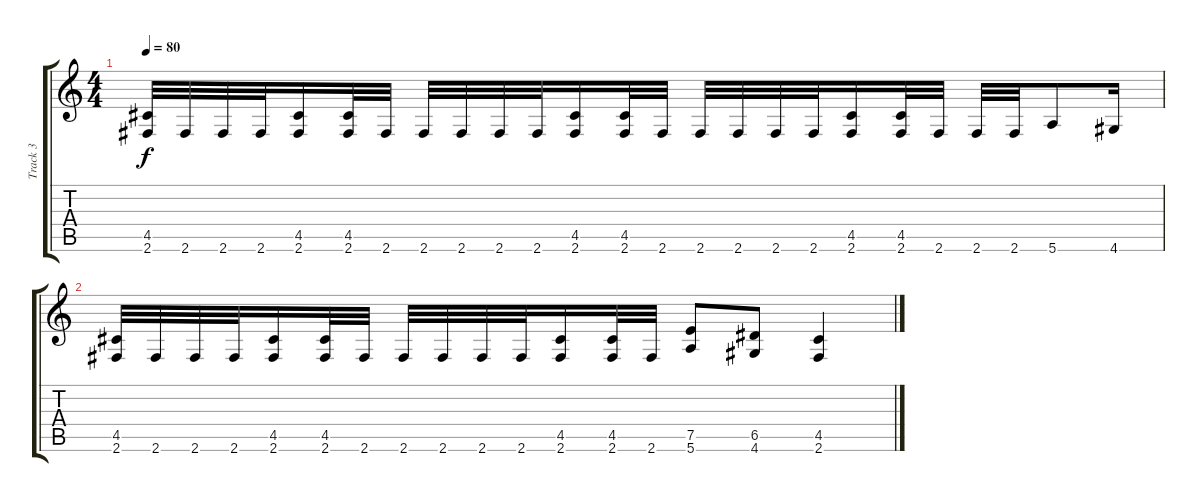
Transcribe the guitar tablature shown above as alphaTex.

\track ("Track 3" "Track 3") {instrument overdrivenguitar}
\staff {score tabs}
\tuning (E4 B3 G3 D3 A2 E2) {hide}
\ts (4 4)
\tempo 80
\clef g2
\ks c
(4.5 2.6).32{dy f} 2.6.32 2.6.32 2.6.32 (4.5 2.6).16 (4.5 2.6).32 2.6.32 2.6.32 2.6.32 2.6.32 2.6.32 (4.5 2.6).16 (4.5 2.6).32 2.6.32 2.6.32 2.6.32 2.6.32 2.6.32 (4.5 2.6).16 (4.5 2.6).32 2.6.32 2.6.32 2.6.32 5.6.8 4.6.16 |
(4.5 2.6).32 2.6.32 2.6.32 2.6.32 (4.5 2.6).16 (4.5 2.6).32 2.6.32 2.6.32 2.6.32 2.6.32 2.6.32 (4.5 2.6).16 (4.5 2.6).32 2.6.32 (7.5 5.6).8 (6.5 4.6).8 (4.5 2.6).4
